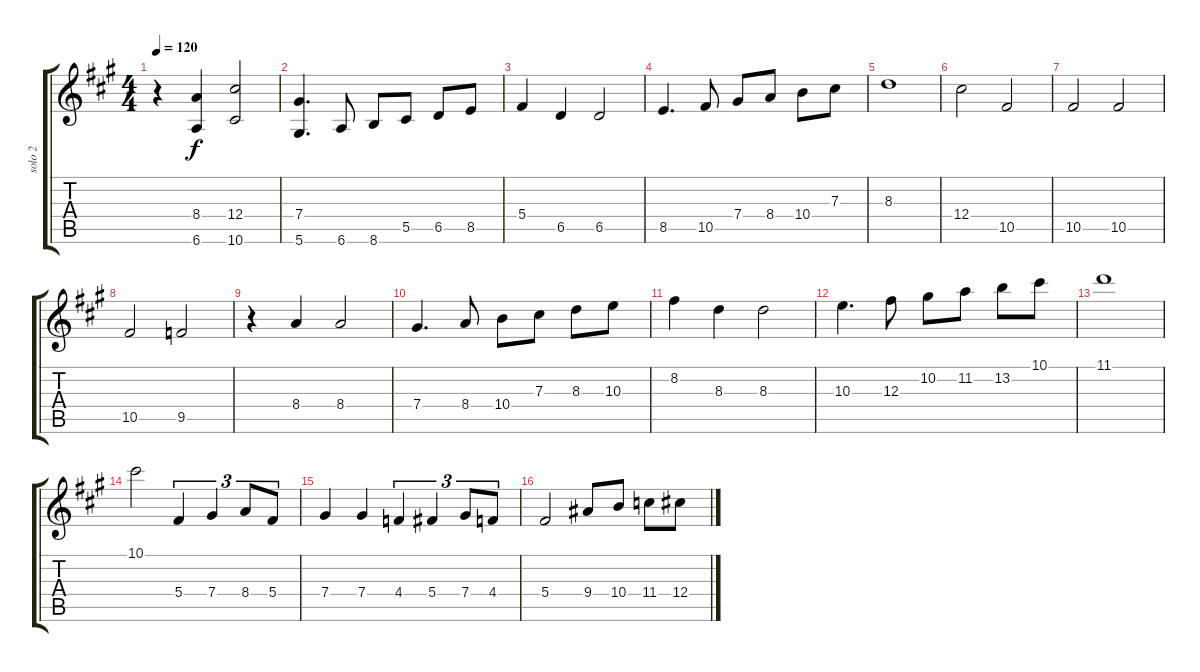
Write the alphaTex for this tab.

\track ("solo 2" "solo 2") {instrument distortionguitar}
\staff {score tabs}
\tuning (Eb4 Bb3 Gb3 Db3 Ab2 Eb2) {hide}
\ts (4 4)
\tempo 120
\clef g2
\ks f#minor
r.4{dy f} (8.4 6.6).4 (12.4 10.6).2 |
(7.4 5.6).4{d} 6.6.8 8.6.8 5.5.8 6.5.8 8.5.8 |
5.4.4 6.5.4 6.5.2 |
8.5.4{d} 10.5.8 7.4.8 8.4.8 10.4.8 7.3.8 |
8.3.1 |
12.4.2 10.5.2 |
10.5.2 10.5.2 |
10.5.2 9.5.2 |
r.4 8.4.4 8.4.2 |
7.4.4{d} 8.4.8 10.4.8 7.3.8 8.3.8 10.3.8 |
8.2.4 8.3.4 8.3.2 |
10.3.4{d} 12.3.8 10.2.8 11.2.8 13.2.8 10.1.8 |
11.1.1 |
10.1.2 5.4.4{tu (3 2)} 7.4.4{tu (3 2)} 8.4.8{tu (3 2)} 5.4.8{tu (3 2)} |
7.4.4 7.4.4 4.4.4{tu (3 2)} 5.4.4{tu (3 2)} 7.4.8{tu (3 2)} 4.4.8{tu (3 2)} |
5.4.2 9.4.8 10.4.8 11.4.8 12.4.8
